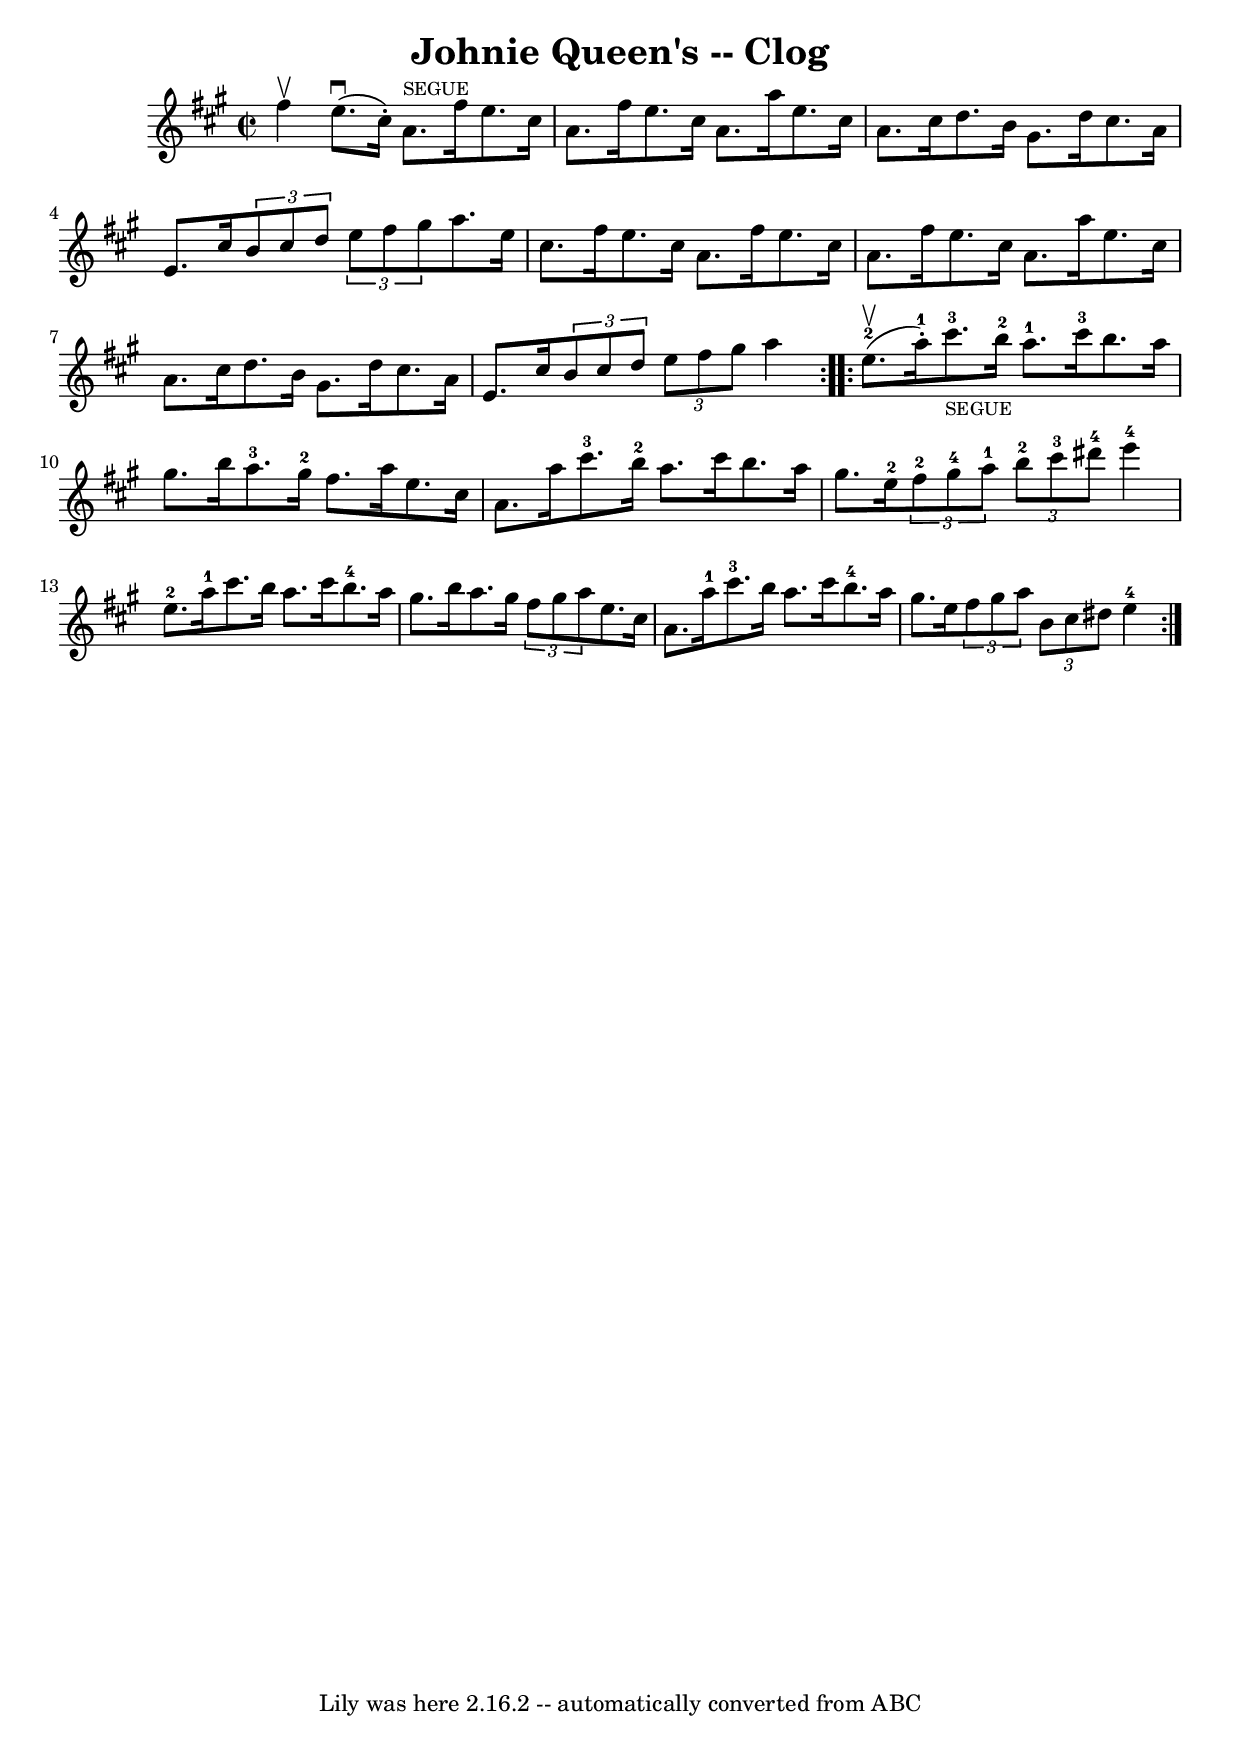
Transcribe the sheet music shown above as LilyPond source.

\version "2.16.2"
\include "Mammoth.ily"
\header {
  %% book = "Ryan's Mammoth Collection"
  crossRefNumber = "1"
  footnotes = "\\\\=20"
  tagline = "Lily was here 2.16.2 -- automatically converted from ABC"
  title = "Johnie Queen's -- Clog"

}
voicedefault =  {



  \repeat volta 2 {

    \override Staff.TimeSignature #'style = #'C
    \time 2/2 
    \key a \major fis''4^\upbow |
    e''8.^\downbow(
    cis''16 -.) a'8.^\segue fis''16 e''8. cis''16 a'8. fis''16  
    |
    e''8. cis''16 a'8. a''16 e''8. cis''16 a'8.    
    cis''16    |
    d''8. b'16 gis'8. d''16 cis''8. a'16    
    e'8. cis''16    |
    \times 2/3 { b'8 cis''8 d''8  
	       }   
    \times 2/3 { e''8 fis''8 gis''8  
	       } a''8. e''16 cis''8.    
    fis''16    |
    e''8. cis''16 a'8. fis''16 e''8.    
    cis''16 a'8. fis''16    |
    e''8. cis''16 a'8. a''16    
    e''8. cis''16 a'8. cis''16    |
    d''8. b'16 gis'8.    
    d''16 cis''8. a'16 e'8. cis''16    |
    \times 2/3 { b'8    
		 cis''8 d''8  
	       }   \times 2/3 { e''8 fis''8 gis''8  
			      } a''4  
  }     

  \repeat volta 2 {
    e''8.-2^\upbow(a''16-1-.)   |
    
    cis'''8.-3_\segue b''16-2 a''8.-1 cis'''16-3 b''8.    
    a''16 gis''8. b''16    |
    a''8.-3 gis''16-2 fis''8.   
    a''16 e''8. cis''16 a'8. a''16    |
    cis'''8.-3   
    b''16-2 a''8. cis'''16 b''8. a''16 gis''8. e''16-2   
    |
    \times 2/3 { fis''8-2 gis''8-4 a''8-1 
	       }   
    \times 2/3 { b''8-2 cis'''8-3 dis'''8-4 
	       } e'''4-4   
    e''8.-2 a''16-1   |
    cis'''8. b''16 a''8. cis'''16 
    b''8.-4 a''16 gis''8. b''16    |
    a''8. gis''16    
    \times 2/3 { fis''8 gis''8 a''8  
	       } e''8. cis''16 a'8. a''16 
    -1   |
    cis'''8.-3 b''16 a''8. cis'''16 b''8. 
    -4 a''16 gis''8. e''16    |
    \times 2/3 { fis''8 gis''8  
		 a''8  
	       }   \times 2/3 { b'8 cis''8 dis''8  
			      } e''4-4     
  }   

}

\score{
  <<

    \context Staff="default"
    {
      \voicedefault 
      
    }

  >>
  \layout {
    
  }
  \midi {
  }

}
